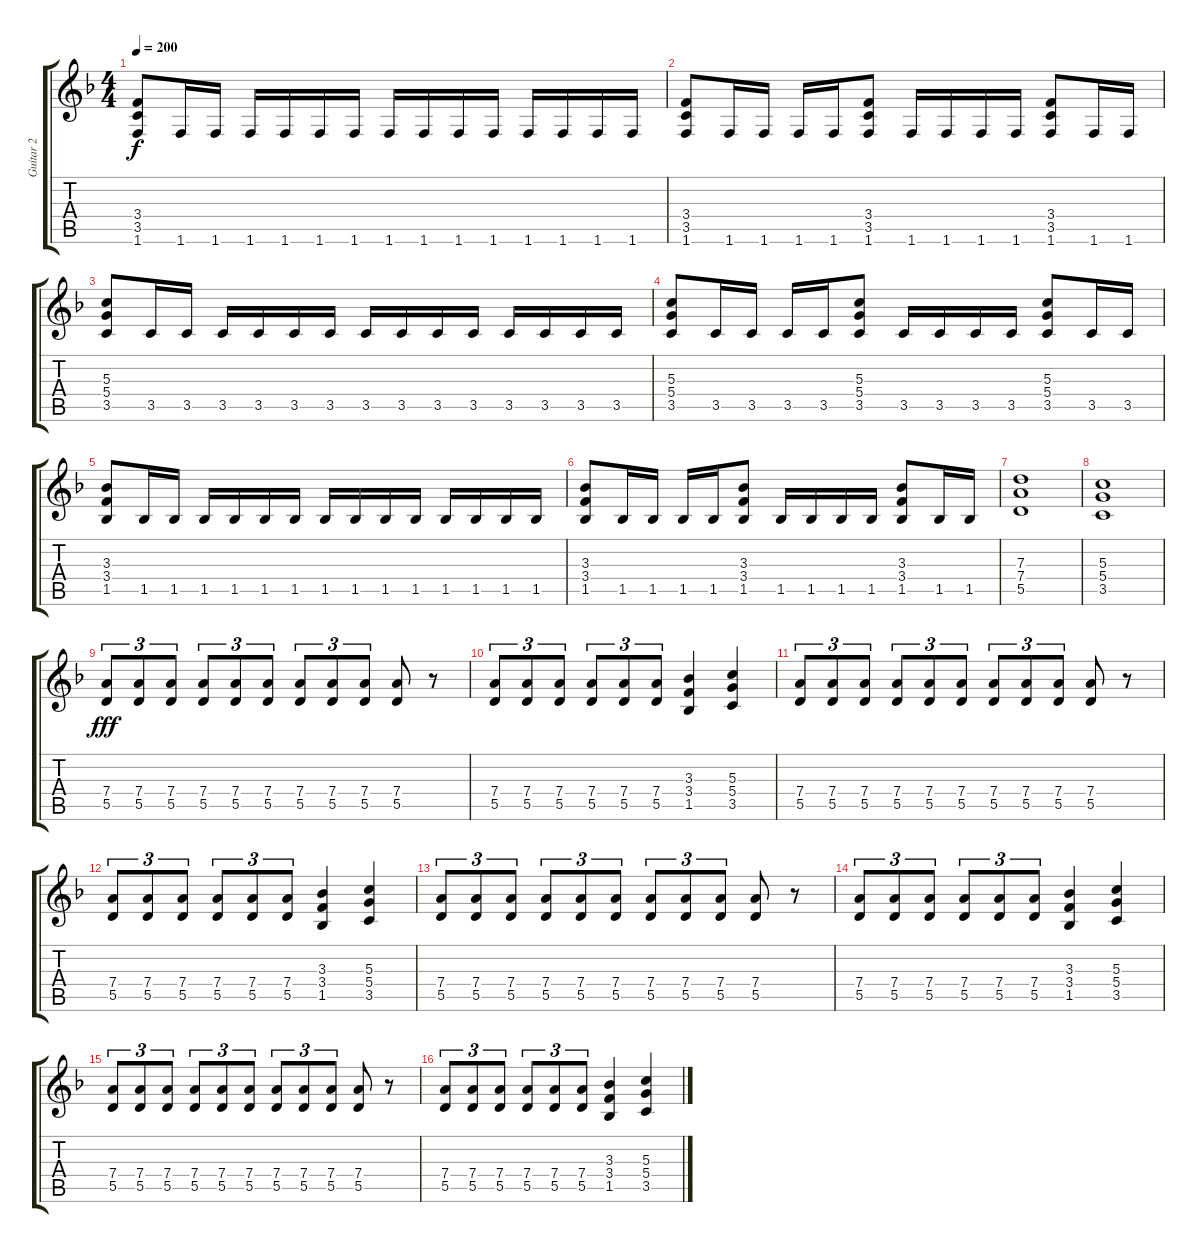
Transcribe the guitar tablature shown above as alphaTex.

\track ("Guitar 2" "Guitar 2") {instrument distortionguitar}
\staff {score tabs}
\tuning (E4 B3 G3 D3 A2 E2) {hide}
\ts (4 4)
\tempo 200
\clef g2
\ks f
(3.4 3.5 1.6).8{dy f} 1.6.16 1.6.16 1.6.16 1.6.16 1.6.16 1.6.16 1.6.16 1.6.16 1.6.16 1.6.16 1.6.16 1.6.16 1.6.16 1.6.16 |
(3.4 3.5 1.6).8 1.6.16 1.6.16 1.6.16 1.6.16 (3.4 3.5 1.6).8 1.6.16 1.6.16 1.6.16 1.6.16 (3.4 3.5 1.6).8 1.6.16 1.6.16 |
(5.3 5.4 3.5).8 3.5.16 3.5.16 3.5.16 3.5.16 3.5.16 3.5.16 3.5.16 3.5.16 3.5.16 3.5.16 3.5.16 3.5.16 3.5.16 3.5.16 |
(5.3 5.4 3.5).8 3.5.16 3.5.16 3.5.16 3.5.16 (5.3 5.4 3.5).8 3.5.16 3.5.16 3.5.16 3.5.16 (5.3 5.4 3.5).8 3.5.16 3.5.16 |
(3.3 3.4 1.5).8 1.5.16 1.5.16 1.5.16 1.5.16 1.5.16 1.5.16 1.5.16 1.5.16 1.5.16 1.5.16 1.5.16 1.5.16 1.5.16 1.5.16 |
(3.3 3.4 1.5).8 1.5.16 1.5.16 1.5.16 1.5.16 (3.3 3.4 1.5).8 1.5.16 1.5.16 1.5.16 1.5.16 (3.3 3.4 1.5).8 1.5.16 1.5.16 |
(7.3 7.4 5.5).1 |
(5.3 5.4 3.5).1 |
(7.4 5.5).8{tu (3 2) dy fff} (7.4 5.5).8{tu (3 2)} (7.4 5.5).8{tu (3 2)} (7.4 5.5).8{tu (3 2)} (7.4 5.5).8{tu (3 2)} (7.4 5.5).8{tu (3 2)} (7.4 5.5).8{tu (3 2)} (7.4 5.5).8{tu (3 2)} (7.4 5.5).8{tu (3 2)} (7.4 5.5).8 r.8 |
(7.4 5.5).8{tu (3 2)} (7.4 5.5).8{tu (3 2)} (7.4 5.5).8{tu (3 2)} (7.4 5.5).8{tu (3 2)} (7.4 5.5).8{tu (3 2)} (7.4 5.5).8{tu (3 2)} (3.3 3.4 1.5).4 (5.3 5.4 3.5).4 |
(7.4 5.5).8{tu (3 2)} (7.4 5.5).8{tu (3 2)} (7.4 5.5).8{tu (3 2)} (7.4 5.5).8{tu (3 2)} (7.4 5.5).8{tu (3 2)} (7.4 5.5).8{tu (3 2)} (7.4 5.5).8{tu (3 2)} (7.4 5.5).8{tu (3 2)} (7.4 5.5).8{tu (3 2)} (7.4 5.5).8 r.8 |
(7.4 5.5).8{tu (3 2)} (7.4 5.5).8{tu (3 2)} (7.4 5.5).8{tu (3 2)} (7.4 5.5).8{tu (3 2)} (7.4 5.5).8{tu (3 2)} (7.4 5.5).8{tu (3 2)} (3.3 3.4 1.5).4 (5.3 5.4 3.5).4 |
(7.4 5.5).8{tu (3 2)} (7.4 5.5).8{tu (3 2)} (7.4 5.5).8{tu (3 2)} (7.4 5.5).8{tu (3 2)} (7.4 5.5).8{tu (3 2)} (7.4 5.5).8{tu (3 2)} (7.4 5.5).8{tu (3 2)} (7.4 5.5).8{tu (3 2)} (7.4 5.5).8{tu (3 2)} (7.4 5.5).8 r.8 |
(7.4 5.5).8{tu (3 2)} (7.4 5.5).8{tu (3 2)} (7.4 5.5).8{tu (3 2)} (7.4 5.5).8{tu (3 2)} (7.4 5.5).8{tu (3 2)} (7.4 5.5).8{tu (3 2)} (3.3 3.4 1.5).4 (5.3 5.4 3.5).4 |
(7.4 5.5).8{tu (3 2)} (7.4 5.5).8{tu (3 2)} (7.4 5.5).8{tu (3 2)} (7.4 5.5).8{tu (3 2)} (7.4 5.5).8{tu (3 2)} (7.4 5.5).8{tu (3 2)} (7.4 5.5).8{tu (3 2)} (7.4 5.5).8{tu (3 2)} (7.4 5.5).8{tu (3 2)} (7.4 5.5).8 r.8 |
(7.4 5.5).8{tu (3 2)} (7.4 5.5).8{tu (3 2)} (7.4 5.5).8{tu (3 2)} (7.4 5.5).8{tu (3 2)} (7.4 5.5).8{tu (3 2)} (7.4 5.5).8{tu (3 2)} (3.3 3.4 1.5).4 (5.3 5.4 3.5).4
